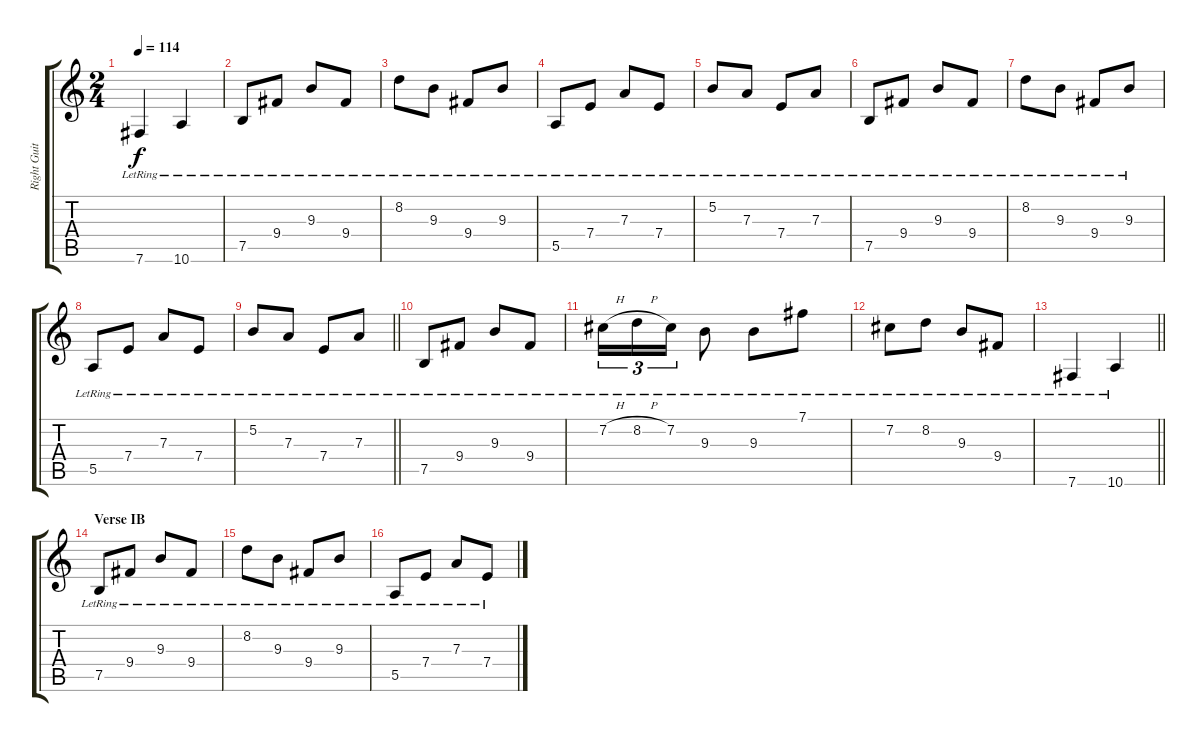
\track ("Right Guitar" "Right Guit") {instrument electricguitarclean}
\staff {score tabs}
\tuning (B3 Gb3 D3 A2 E2 B1) {hide}
\ts (2 4)
\tempo 114
\clef g2
\ks c
7.6{lr}.4{dy f} 10.6{lr}.4 |
7.5{lr}.8 9.4{lr}.8 9.3{lr}.8 9.4{lr}.8 |
8.2{lr}.8 9.3{lr}.8 9.4{lr}.8 9.3{lr}.8 |
5.5{lr}.8 7.4{lr}.8 7.3{lr}.8 7.4{lr}.8 |
5.2{lr}.8 7.3{lr}.8 7.4{lr}.8 7.3{lr}.8 |
7.5{lr}.8 9.4{lr}.8 9.3{lr}.8 9.4{lr}.8 |
8.2{lr}.8 9.3{lr}.8 9.4{lr}.8 9.3{lr}.8 |
5.5{lr}.8 7.4{lr}.8 7.3{lr}.8 7.4{lr}.8 |
\barLineRight lightlight
5.2{lr}.8 7.3{lr}.8 7.4{lr}.8 7.3{lr}.8 |
\section ("" "")
7.5{lr}.8 9.4{lr}.8 9.3{lr}.8 9.4{lr}.8 |
7.2{h lr}.16{tu (3 2)} 8.2{h lr}.16{tu (3 2)} 7.2{lr}.16{tu (3 2)} 9.3{lr}.8 9.3{lr}.8 7.1{lr}.8 |
7.2{lr}.8 8.2{lr}.8 9.3{lr}.8 9.4{lr}.8 |
\barLineRight lightlight
7.6{lr}.4 10.6{lr}.4 |
\section ("" "Verse IB")
7.5{lr}.8 9.4{lr}.8 9.3{lr}.8 9.4{lr}.8 |
8.2{lr}.8 9.3{lr}.8 9.4{lr}.8 9.3{lr}.8 |
5.5{lr}.8 7.4{lr}.8 7.3{lr}.8 7.4{lr}.8
